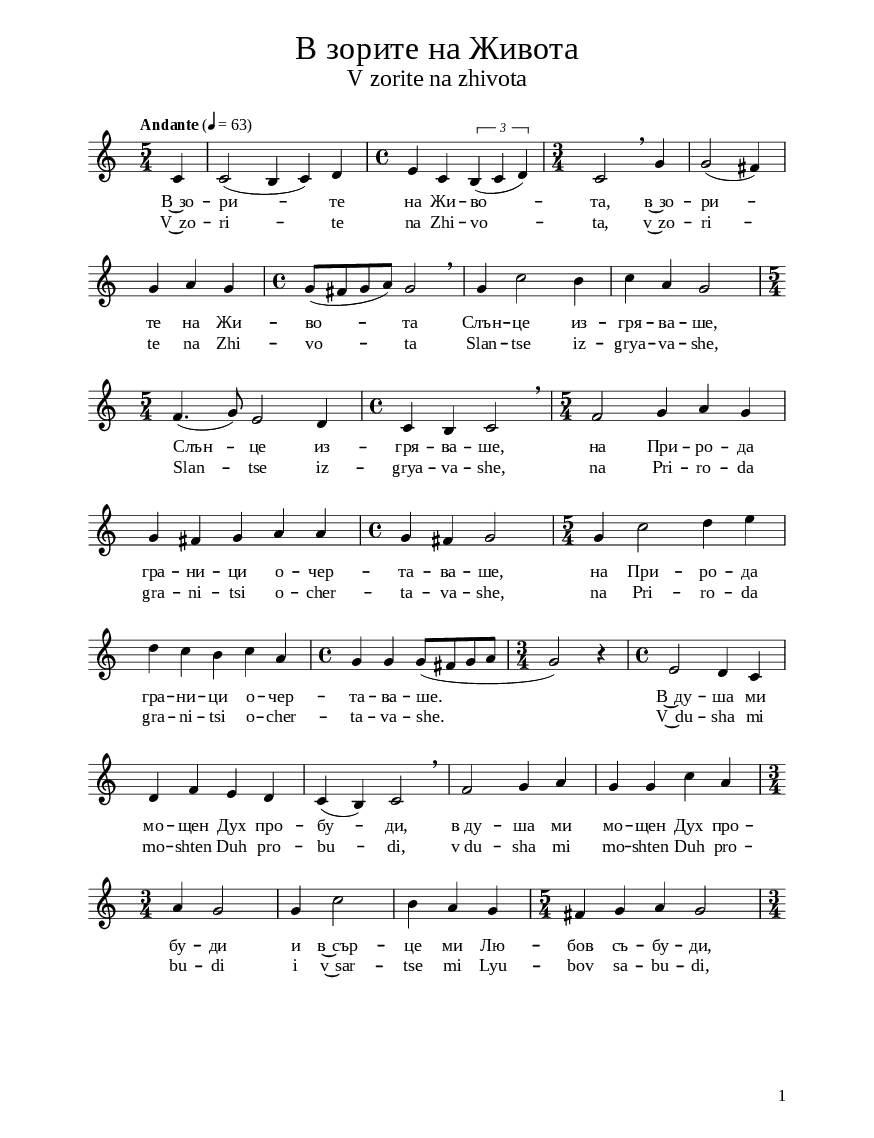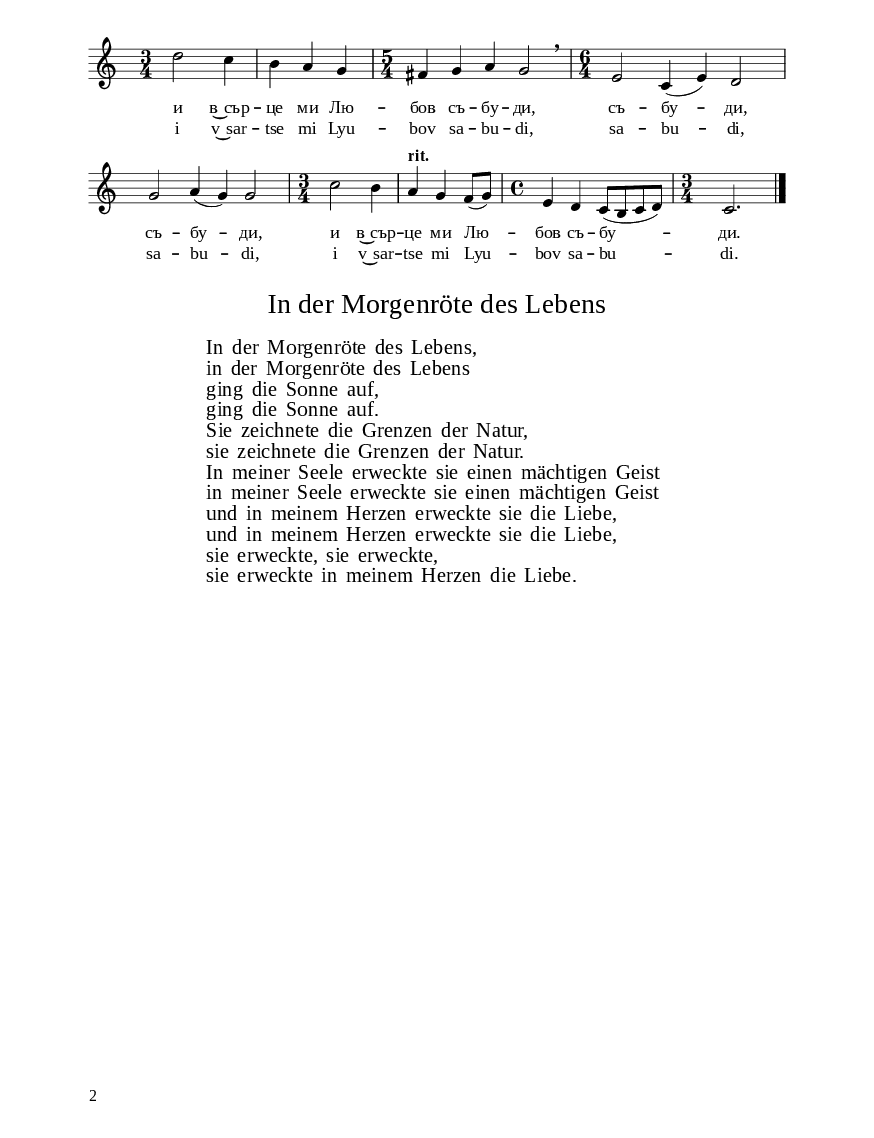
\version "2.22.1"

% include paper part and global functions
\include "include/globals.ily"

\bookpart {
  \include "include/bookpart-paper.ily"
  \score {
    \include "include/score-layout.ily"

     \new Voice \absolute {
      \clef treble
      \key c \major
      \time 5/4
       \tempoFunc "Andante" 4 "63"

\partial 4

      c '4 | c'2 ( b4 c' ) d' |\time 4/4  e'4 c' \times 2/3 { b4 ( c'4 d' ) }

      \time 3/4  c'2 \breathe g'4 |g'2 ( fis'4 ) | \break

      g'4 a' g' | \time 4/4  g'8 ( fis' g' a' ) g'2 \breathe g'4 c''2 b'4 | c''4 a' g'2 | \break

      \time 5/4  f'4. ( g'8 ) e'2 d'4 |\time 4/4  c'4 b c'2 \breathe | \time 5/4  f'2 g'4 a' g' | \break

      g'4 fis' g' a' a' | \time 4/4  g'4 fis' g'2 | \time 5/4  g'4 c''2 d''4 e'' | \break

      d''4 c'' b' c'' a' | \time 4/4  g'4 g' g'8 ( fis' g' a' | \time 3/4  g'2 ) r4 | \time 4/4  e'2 d'4 c' | \break

      d'4 f' e' d' | c'4 ( b ) c'2 \breathe | f'2 g'4 a' | g'4 g' c'' a' | \break

      \time 3/4  a'4 g'2 | g'4 c''2 | b'4 a' g'4 \time 5/4 fis' g' a' g'2 | \time 3/4 \pageBreak

      d''2 c''4 | b' a' g'4 | \time 5/4 fis' g' a' g'2 \breathe | \time 6/4 e'2 c'4 ( e' ) d'2 | \break

      g'2 a'4 ( g' ) g'2 | \time 3/4  c''2 b'4 \tempo "rit." | a' g' f'8 ( g' ) | \time 4/4 e'4 d' c'8 ( b c' d' ) | \time 3/4  c'2. \bar "|."
    }

    \addlyrics {
      В~зо -- ри --
      те на Жи -- во -- та, в~зо -- ри -- те на Жи --
      во -- та Слън -- це из -- гря -- ва -- ше, Слън --
      це из -- гря -- ва -- ше, на При -- ро -- да гра
      -- ни -- ци о -- чер -- та -- ва -- ше, на При --
      ро -- да гра -- ни -- ци о -- чер -- та -- ва --
      ше. В~ду -- ша ми мо -- щен Дух про -- бу --
      ди,  в_ду -- ша ми мо -- щен Дух про -- бу --
      ди и в~сър -- це ми Лю -- бов съ -- бу -- ди,
      и в~сър -- це ми Лю -- бов съ -- бу -- ди, съ --
      бу -- ди, съ -- бу -- ди, и в~сър -- це ми Лю --
      бов съ -- бу -- ди.}
      \addlyrics {
       V~zo -- ri --
      te na Zhi -- vo -- ta, v~zo -- ri -- te na Zhi --
      vo -- ta Slan -- tse iz -- grya -- va -- she, Slan --
      tse iz -- grya -- va -- she, na Pri -- ro -- da gra
      -- ni -- tsi o -- cher -- ta -- va -- she, na Pri --
      ro -- da gra -- ni -- tsi o -- cher -- ta -- va --
      she. V~du -- sha mi mo -- shten Duh pro -- bu --
      di,  v_du -- sha mi mo -- shten Duh pro -- bu --
      di i v~sar -- tse mi Lyu -- bov sa -- bu -- di,
      i v~sar -- tse mi Lyu -- bov sa -- bu -- di, sa --
      bu -- di, sa -- bu -- di, i v~sar -- tse mi Lyu --
      bov sa -- bu -- di.}

        \header {
          title = \titleFunc "В зорите на Живота" "V zorite na zhivota"
        }

        \midi{}

      } % score
      


      % include foreign translation(s) of the song
      \version "2.20.0"

\markup \fill-line { \fontsize #deTitleFontSize "In der Morgenröte des Lebens" }
\markup \null
\markup \null
\markup \fontsize #deCoupletFontSize {
  \hspace #10
  \override #`(baseline-skip . ,deCoupletBaselineSkip)

  \column {
    \line { " " In der Morgenröte des Lebens,}

    \line { " " in der Morgenröte des Lebens}

    \line { " " ging die Sonne auf, }

    \line { " " ging die Sonne auf. }

    \line { " " Sie zeichnete die Grenzen der Natur, }

    \line { " " sie zeichnete die Grenzen der Natur. }

    \line { " " In meiner Seele erweckte sie einen mächtigen Geist  }

    \line { " " in meiner Seele erweckte sie einen mächtigen Geist }

    \line { " " und in meinem Herzen erweckte sie die Liebe, }

    \line { " " und in meinem Herzen erweckte sie die Liebe, }

    \line { " " sie erweckte, sie erweckte,  }

    \line { " " sie erweckte in meinem Herzen die Liebe.  }


  }


}


    } % bookpart
